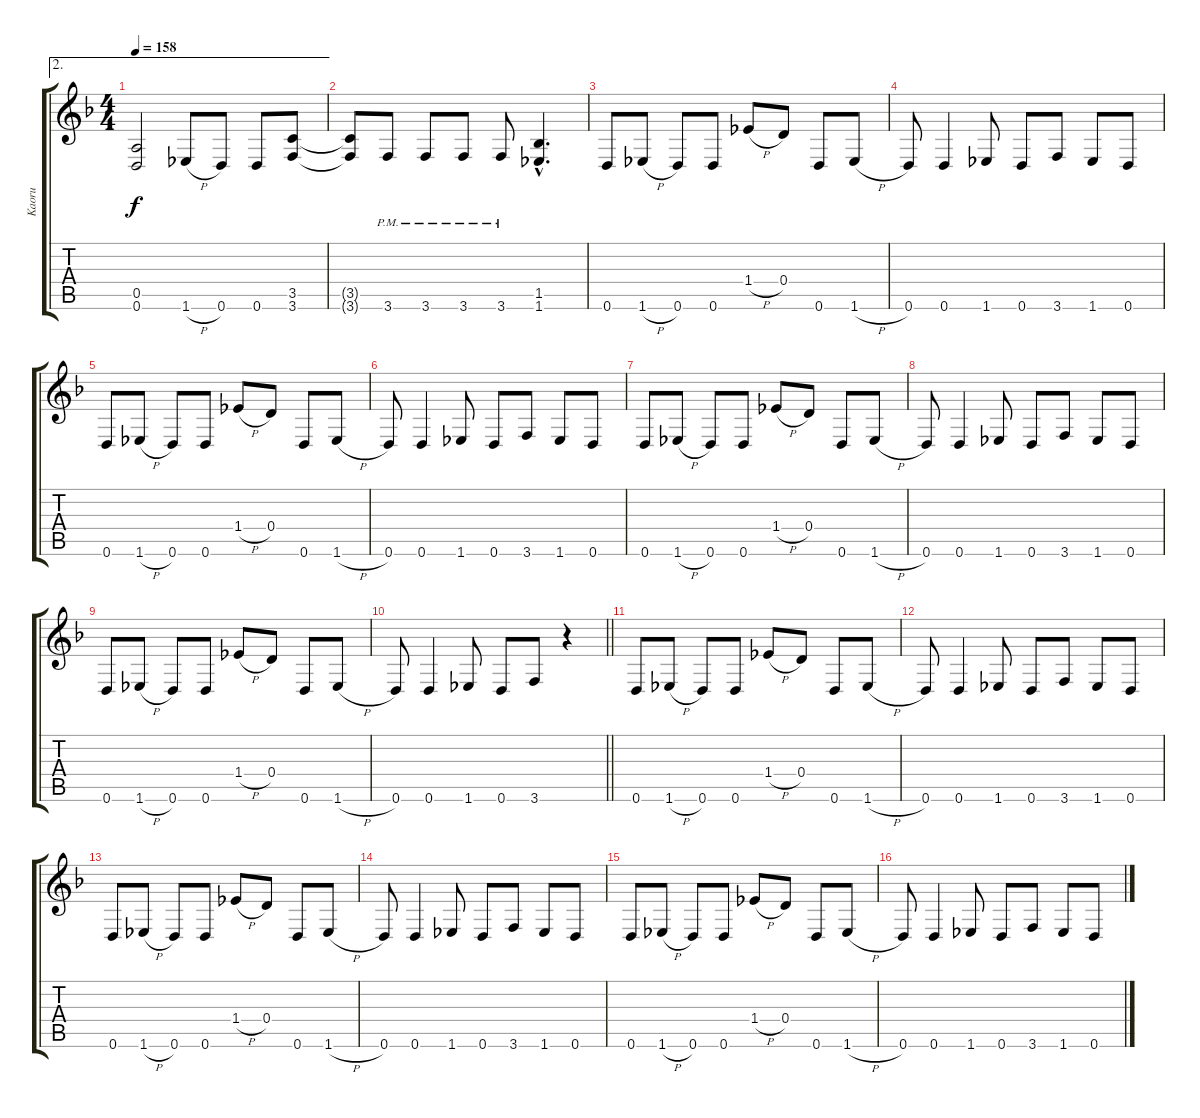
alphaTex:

\track ("Kaoru" "Kaoru") {instrument overdrivenguitar}
\staff {score tabs}
\tuning (E4 B3 G3 D3 A2 D2) {hide}
\ae 2
\ts (4 4)
\tempo 158
\clef g2
\ks f
(0.5 0.6).2{dy f} 1.6{h}.8 0.6.8 0.6.8 (3.5 3.6).8 |
(3.5{t} 3.6{t}).8 3.6{pm}.8 3.6{pm}.8 3.6{pm}.8 3.6{pm}.8 (1.5{hac} 1.6{hac}).4{d} |
0.6.8 1.6{h}.8 0.6.8 0.6.8 1.4{h}.8 0.4.8 0.6.8 1.6{h}.8 |
0.6.8 0.6.4 1.6.8 0.6.8 3.6.8 1.6.8 0.6.8 |
0.6.8 1.6{h}.8 0.6.8 0.6.8 1.4{h}.8 0.4.8 0.6.8 1.6{h}.8 |
0.6.8 0.6.4 1.6.8 0.6.8 3.6.8 1.6.8 0.6.8 |
0.6.8 1.6{h}.8 0.6.8 0.6.8 1.4{h}.8 0.4.8 0.6.8 1.6{h}.8 |
0.6.8 0.6.4 1.6.8 0.6.8 3.6.8 1.6.8 0.6.8 |
0.6.8 1.6{h}.8 0.6.8 0.6.8 1.4{h}.8 0.4.8 0.6.8 1.6{h}.8 |
\barLineRight lightlight
0.6.8 0.6.4 1.6.8 0.6.8 3.6.8 r.4 |
0.6.8 1.6{h}.8 0.6.8 0.6.8 1.4{h}.8 0.4.8 0.6.8 1.6{h}.8 |
0.6.8 0.6.4 1.6.8 0.6.8 3.6.8 1.6.8 0.6.8 |
0.6.8 1.6{h}.8 0.6.8 0.6.8 1.4{h}.8 0.4.8 0.6.8 1.6{h}.8 |
0.6.8 0.6.4 1.6.8 0.6.8 3.6.8 1.6.8 0.6.8 |
0.6.8 1.6{h}.8 0.6.8 0.6.8 1.4{h}.8 0.4.8 0.6.8 1.6{h}.8 |
0.6.8 0.6.4 1.6.8 0.6.8 3.6.8 1.6.8 0.6.8
